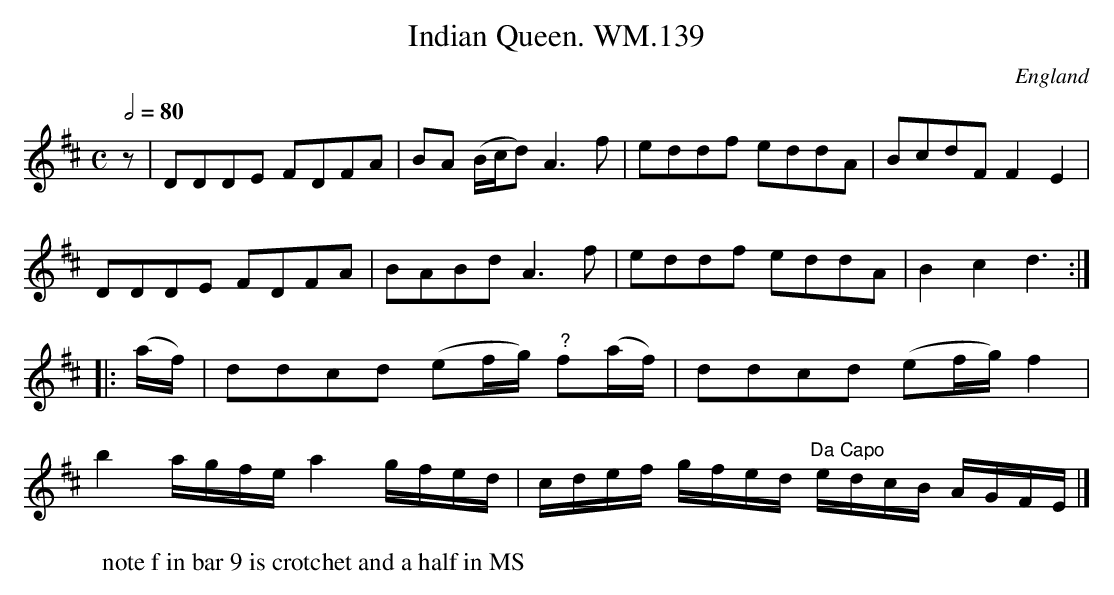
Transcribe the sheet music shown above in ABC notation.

X:1
T:Indian Queen. WM.139
M:C
L:1/8
Q:1/2=80
O:England
K:D major
z|DDDE FDFA|BA (B/c/d)A3f|eddf eddA|BcdF F2E2|!
DDDE FDFA|BABd A3f|eddf eddA|B2c2d3:|!
|:(a/f/)|ddcd (ef/g/) "?"f(a/f/)|ddcd (ef/g/)f2|!
b2a/g/f/e/a2g/f/e/d/|c/d/e/f/ g/f/e/d/ "Da Capo"e/d/c/B/ A/G/F/E/|]
W:note f in bar 9 is crotchet and a half in MS
